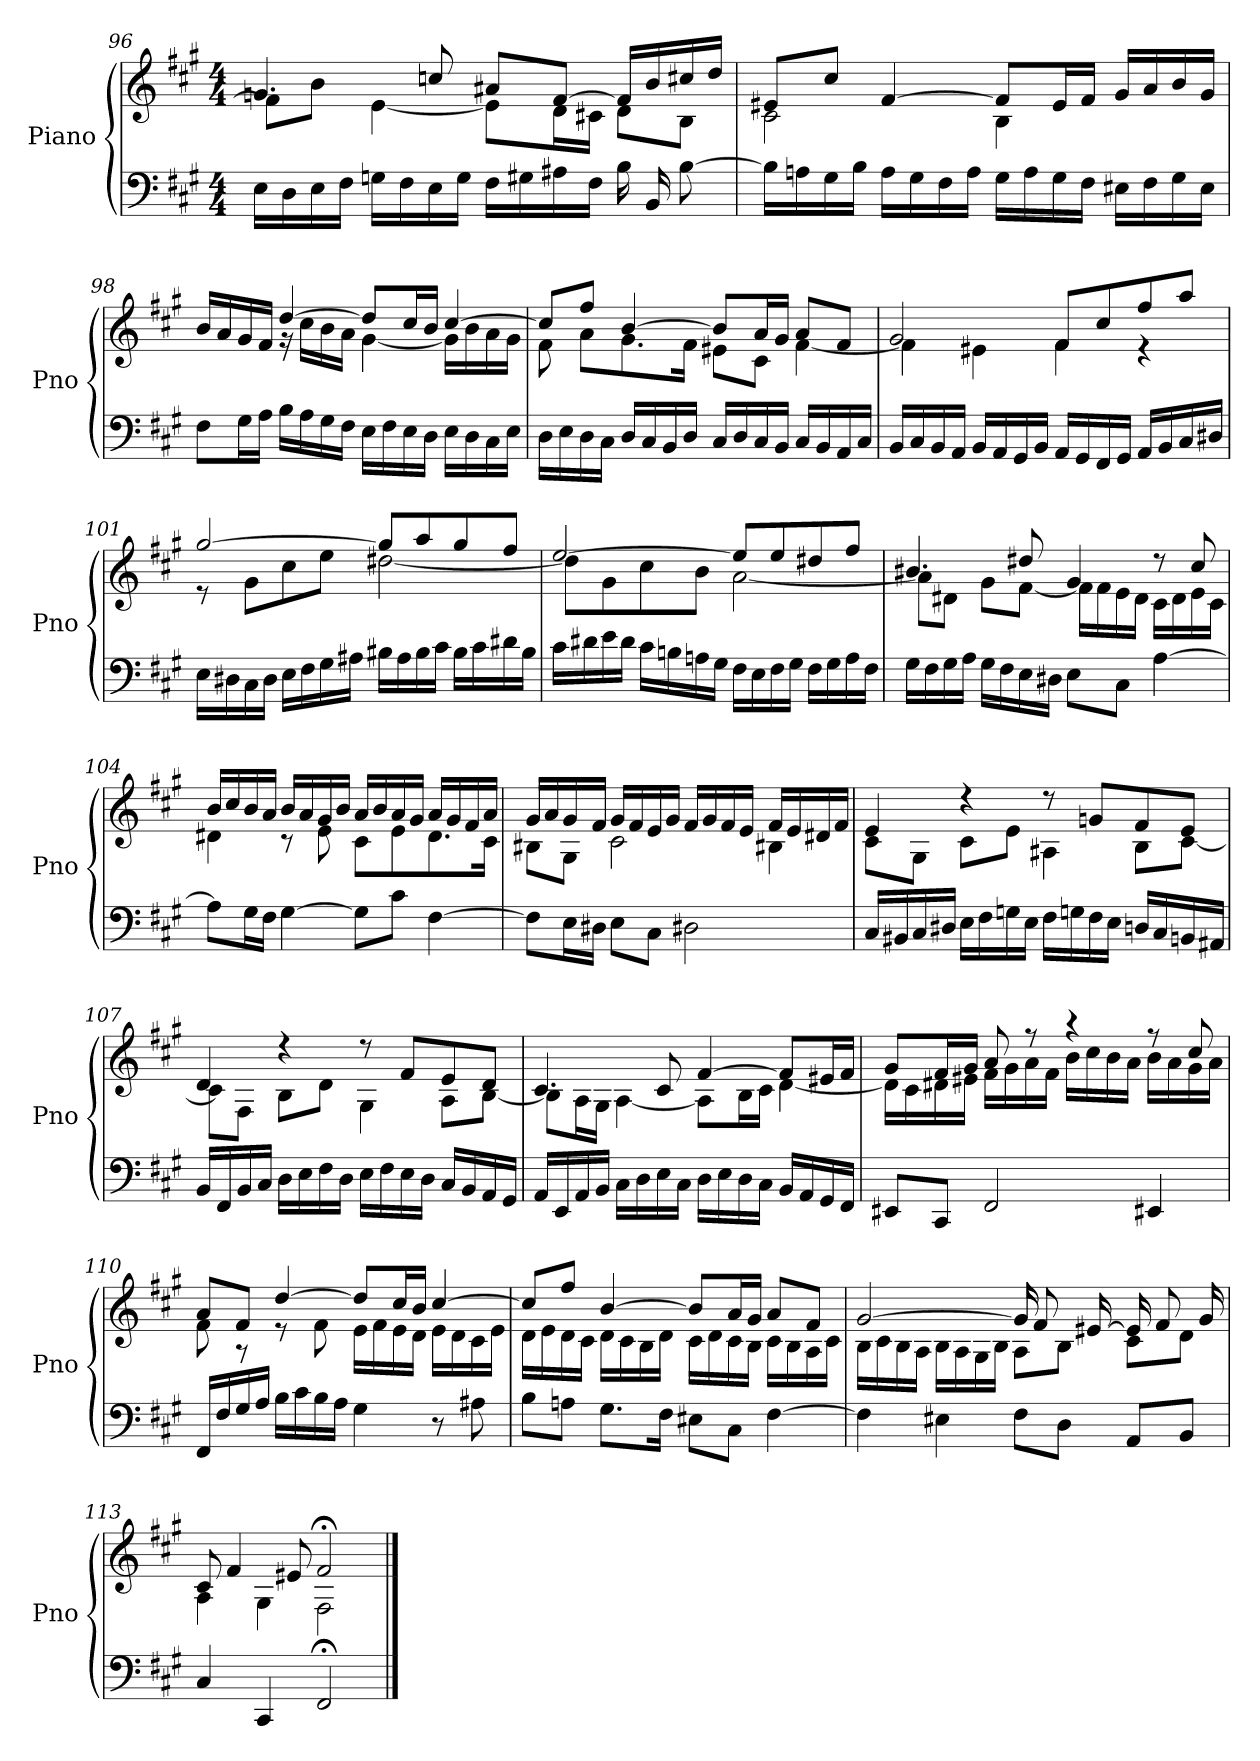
**kern	**kern
*part1	*part1
*staff2	*staff1
*I"Piano	*
*I'Pno	*
*clefF4	*clefG2
*k[f#c#g#]	*k[f#c#g#]
*A:	*A:
*M4/4	*M4/4
=96	=96
*	*^
16ELL	4.gn/	8f#\L]
16D	.	.
16E	.	8b\J
16F#JJ	.	.
16GnLL	.	[4e\
16F#	.	.
16E	8ccn/	.
16GJJ	.	.
16F#LL	8a#X/L	8e\L]
16G#X	.	.
16A#X	[8f#/J	16d\L
16F#JJ	.	16c#X\JJ
16BLL	16f#LL]	8d\L
16BB	16b	.
[8BJ	16cc#X	8B\J
.	16ddJJ	.
!!LO:LB:g=z	!!
=97	=97	=97
16BLL]	8e#XL	2c#\
16An	.	.
16G#	8cc#J	.
16BJJ	.	.
16ALL	[4f#/	.
16G#	.	.
16F#	.	.
16AJJ	.	.
16G#LL	8f#/L]	4B\
16A	.	.
16G#	16e#/L	.
16F#JJ	16f#/JJ	.
16E#XLL	16g#LL	4ryy
16F#	16a	.
16G#	16b	.
16E#JJ	16g#JJ	.
=98	=98	=98
8F#L	16bLL	4ryy
.	16a	.
16G#L	16g#	.
16AJJ	16f#JJ	.
16BLL	[4dd/	16r
16A	.	16cc#\LL
16G#	.	16b\
16F#JJ	.	16a\JJ
16ELL	8ddL]	[4g#\
16F#	.	.
16E	16cc#L	.
16DJJ	16bJJ	.
16ELL	[4cc#/	16g#LL]
16D	.	16b
16C#	.	16a
16EJJ	.	16g#JJ
!!LO:LB:g=z	!!
=99	=99	=99
16DLL	8cc#/L]	8f#\
16E	.	.
16D	8ff#/J	8aL
16C#JJ	.	.
16DLL	[4b/	8.g#
16C#	.	.
16BB	.	.
16DJJ	.	16f#J
16C#LL	8bL]	8e#X\L
16D	.	.
16C#	16aL	8c#\J
16BBJJ	16g#JJ	.
16C#LL	8a/L	[4f#\
16BB	.	.
16AA	8f#/J	.
16C#JJ	.	.
=100	=100	=100
16BBLL	2g#/	4f#\]
16C#	.	.
16BB	.	.
16AAJJ	.	.
16BBLL	.	4e#X\
16AA	.	.
16GG#	.	.
16BBJJ	.	.
16AALL	8f#L	4f#\
16GG#	.	.
16FF#	8cc#	.
16GG#JJ	.	.
16AALL	8ff#	4r
16BB	.	.
16C#	8aaJ	.
16D#XJJ	.	.
!!LO:LB:g=z	!!
=101	=101	=101
16ELL	[2gg#/	8r
16D#X	.	.
16C#	.	8g#\L
16D#JJ	.	.
16ELL	.	8cc#\
16F#	.	.
16G#	.	8ee\J
16A#XJJ	.	.
16B#XLL	8gg#/L]	[2dd#X\
16A#	.	.
16B#	8aa/	.
16c#JJ	.	.
16B#LL	8gg#/	.
16c#	.	.
16d#X	8ff#/J	.
16B#JJ	.	.
=102	=102	=102
16c#LL	[2ee/	8dd#\L]
16d#X	.	.
16e	.	8g#\
16d#JJ	.	.
16c#LL	.	8cc#\
16Bn	.	.
16An	.	8b\J
16G#JJ	.	.
16F#LL	8ee/L]	[2a\
16E	.	.
16F#	8ee/	.
16G#JJ	.	.
16F#LL	8dd#X/	.
16G#	.	.
16A	8ff#/J	.
16F#JJ	.	.
!!LO:LB:g=z	!!
=103	=103	=103
16G#LL	4.b#X/	8a\L]
16F#	.	.
16G#	.	8d#X\J
16AJJ	.	.
16G#LL	.	8g#\L
16F#	.	.
16E	8dd#X/	[8f#\J
16D#XJJ	.	.
8EL	4g#/	16f#\LL]
.	.	16f#\
8C#J	.	16e\
.	.	16d#\JJ
[4A	8r	16c#LL
.	.	16d#
.	8cc#/	16e
.	.	16c#JJ
=104	=104	=104
8AL]	16b/LL	4d#X\
.	16cc#/	.
16G#L	16b/	.
16F#JJ	16a/JJ	.
[4G#	16bLL	8r
.	16a	.
.	16g#	8e\
.	16bJJ	.
8G#L]	16aLL	8c#\L
.	16b	.
8c#J	16a	8e\
.	16g#JJ	.
[4F#	16a/LL	8.d#\
.	16g#/	.
.	16f#/	.
.	16a/JJ	16c#\J
!!LO:LB:g=z	!!
=105	=105	=105
8F#L]	16g#/LL	8B#X\L
.	16a/	.
16EL	16g#/	8G#\J
16D#XJJ	16f#/JJ	.
8EL	16g#LL	2c#\
.	16f#	.
8C#J	16e	.
.	16g#JJ	.
2D#X	16f#LL	.
.	16g#	.
.	16f#	.
.	16eJJ	.
.	16f#LL	4B#X\
.	16e	.
.	16d#X	.
.	16f#JJ	.
=106	=106	=106
16C#LL	4e/	8c#L
16BB#X	.	.
16C#	.	8G#J
16D#XJJ	.	.
16ELL	4r	8c#\L
16F#	.	.
16Gn	.	8e\J
16EJJ	.	.
16F#LL	8r	4A#X\
16Gn	.	.
16F#	8gnL	.
16EJJ	.	.
16DnLL	8f#	8BL
16C#	.	.
16BBn	8eJ	[8c#J
16AA#XJJ	.	.
!!LO:LB:g=z	!!
=107	=107	=107
16BBLL	4d/	8c#L]
16FF#	.	.
16BB	.	8F#J
16C#JJ	.	.
16DLL	4r	8B\L
16E	.	.
16F#	.	8d\J
16DJJ	.	.
16ELL	8r	4G#\
16F#	.	.
16E	8f#L	.
16DJJ	.	.
16C#LL	8e	8A\L
16BB	.	.
16AA	8dJ	[8B\J
16GG#JJ	.	.
=108	=108	=108
16AALL	4.c#/	8B\L]
16EE	.	.
16AA	.	16A\L
16BBJJ	.	16G#\JJ
16C#LL	.	[4A\
16D	.	.
16E	8c#/	.
16C#JJ	.	.
16DLL	[4f#/	8A\L]
16E	.	.
16D	.	16B\L
16C#JJ	.	16c#\JJ
16BBLL	8f#/L]	[4d\
16AA	.	.
16GG#	16e#X/L	.
16FF#JJ	16f#/JJ	.
!!LO:LB:g=z	!!
=109	=109	=109
8EE#XL	8g#L	16d\LL]
.	.	16c#\
8CC#J	16f#L	16d#X\
.	16g#JJ	16e#X\JJ
2FF#	8a/	16f#\LL
.	.	16g#\
.	8r	16a\
.	.	16f#\JJ
.	4r	16bLL
.	.	16cc#
.	.	16b
.	.	16aJJ
4EE#X	8r	16bLL
.	.	16a
.	8cc#/	16g#
.	.	16aJJ
=110	=110	=110
16FF#LL	8a/L	8f#\
16F#	.	.
16G#	8f#/J	8r
16AJJ	.	.
16BLL	[4dd/	8r
16c#	.	.
16B	.	8f#\
16AJJ	.	.
4G#	8ddL]	16e\LL
.	.	16f#\
.	16cc#L	16e\
.	16bJJ	16d\JJ
8r	[4cc#/	16eLL
.	.	16d
8A#X	.	16c#
.	.	16eJJ
!!LO:LB:g=z	!!
=111	=111	=111
8BL	8cc#/L]	16d\LL
.	.	16e\
8AnJ	8ff#/J	16d\
.	.	16c#\JJ
8.G#L	[4b/	16dLL
.	.	16c#
.	.	16B
16F#J	.	16dJJ
8E#XL	8bL]	16c#\LL
.	.	16d\
8C#J	16aL	16c#\
.	16g#JJ	16B\JJ
[4F#	8a/L	16c#\LL
.	.	16B\
.	8f#/J	16A\
.	.	16c#\JJ
=112	=112	=112
4F#]	[2g#/	16B\LL
.	.	16c#\
.	.	16B\
.	.	16A\JJ
4E#X	.	16BLL
.	.	16A
.	.	16G#
.	.	16BJJ
8F#L	16g#LL]	8AL
.	8f#	.
8DJ	.	8BJ
.	[16e#XJ	.
8AAL	16e#LL]	8c#L
.	8f#	.
8BBJ	.	8dJ
.	16g#J	.
=113	=113	=113
4C#	8c#/	4A\
.	4f#/	.
4CC#	.	4G#\
.	8e#X/	.
2FF#;	2f#;</	2F#\
*	*v	*v
==	==
*-	*-
